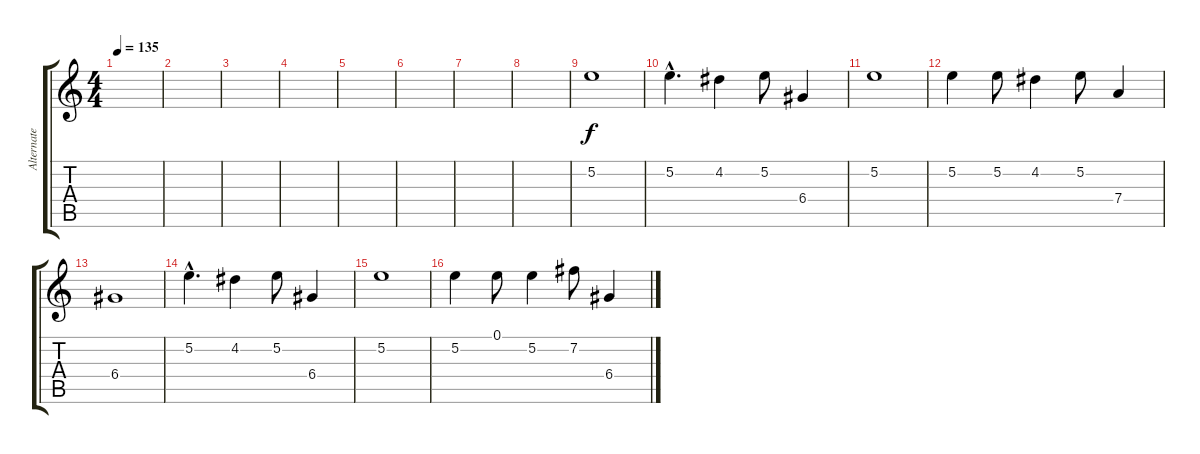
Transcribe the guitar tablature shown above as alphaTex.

\track ("Alternate Guitar" "Alternate ") {instrument acousticguitarsteel}
\staff {score tabs}
\tuning (E4 B3 G3 D3 A2 E2) {hide}
\ts (4 4)
\tempo 135
\clef g2
\ks c
|
|
|
|
|
|
|
|
5.2.1 |
5.2{hac}.4{d} 4.2.4 5.2.8 6.4.4 |
5.2.1 |
5.2.4 5.2.8 4.2.4 5.2.8 7.4.4 |
6.4.1 |
5.2{hac}.4{d} 4.2.4 5.2.8 6.4.4 |
5.2.1 |
5.2.4 0.1.8 5.2.4 7.2.8 6.4.4
